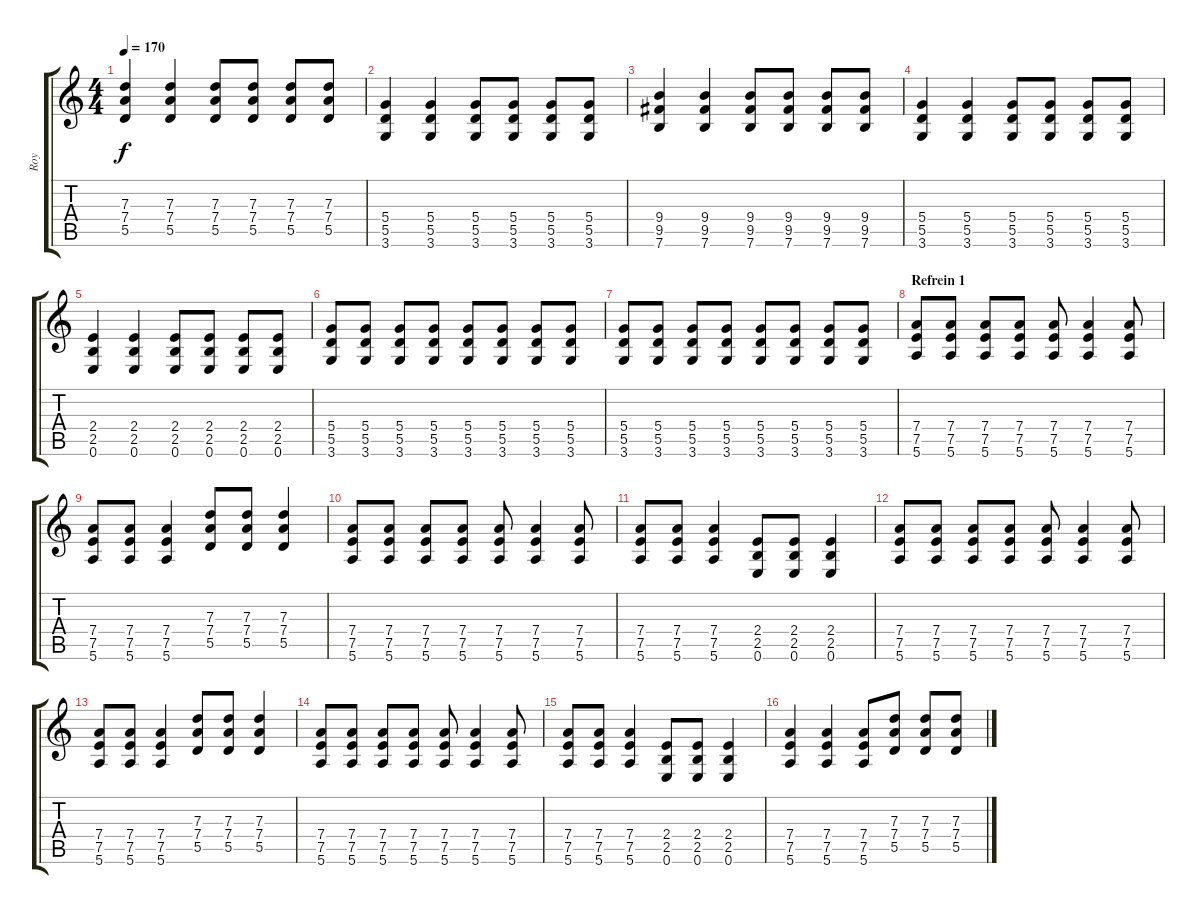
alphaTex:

\track ("Roy" "Roy") {instrument overdrivenguitar}
\staff {score tabs}
\tuning (E4 B3 G3 D3 A2 E2) {hide}
\ts (4 4)
\tempo 170
\clef g2
\ks c
(7.3 7.4 5.5).4{dy f} (7.3 7.4 5.5).4 (7.3 7.4 5.5).8 (7.3 7.4 5.5).8 (7.3 7.4 5.5).8 (7.3 7.4 5.5).8 |
(5.4 5.5 3.6).4 (5.4 5.5 3.6).4 (5.4 5.5 3.6).8 (5.4 5.5 3.6).8 (5.4 5.5 3.6).8 (5.4 5.5 3.6).8 |
(9.4 9.5 7.6).4 (9.4 9.5 7.6).4 (9.4 9.5 7.6).8 (9.4 9.5 7.6).8 (9.4 9.5 7.6).8 (9.4 9.5 7.6).8 |
(5.4 5.5 3.6).4 (5.4 5.5 3.6).4 (5.4 5.5 3.6).8 (5.4 5.5 3.6).8 (5.4 5.5 3.6).8 (5.4 5.5 3.6).8 |
(2.4 2.5 0.6).4 (2.4 2.5 0.6).4 (2.4 2.5 0.6).8 (2.4 2.5 0.6).8 (2.4 2.5 0.6).8 (2.4 2.5 0.6).8 |
(5.4 5.5 3.6).8 (5.4 5.5 3.6).8 (5.4 5.5 3.6).8 (5.4 5.5 3.6).8 (5.4 5.5 3.6).8 (5.4 5.5 3.6).8 (5.4 5.5 3.6).8 (5.4 5.5 3.6).8 |
(5.4 5.5 3.6).8 (5.4 5.5 3.6).8 (5.4 5.5 3.6).8 (5.4 5.5 3.6).8 (5.4 5.5 3.6).8 (5.4 5.5 3.6).8 (5.4 5.5 3.6).8 (5.4 5.5 3.6).8 |
\section ("" "Refrein 1")
(7.4 7.5 5.6).8 (7.4 7.5 5.6).8 (7.4 7.5 5.6).8 (7.4 7.5 5.6).8 (7.4 7.5 5.6).8 (7.4 7.5 5.6).4 (7.4 7.5 5.6).8 |
(7.4 7.5 5.6).8 (7.4 7.5 5.6).8 (7.4 7.5 5.6).4 (7.3 7.4 5.5).8 (7.3 7.4 5.5).8 (7.3 7.4 5.5).4 |
(7.4 7.5 5.6).8 (7.4 7.5 5.6).8 (7.4 7.5 5.6).8 (7.4 7.5 5.6).8 (7.4 7.5 5.6).8 (7.4 7.5 5.6).4 (7.4 7.5 5.6).8 |
(7.4 7.5 5.6).8 (7.4 7.5 5.6).8 (7.4 7.5 5.6).4 (2.4 2.5 0.6).8 (2.4 2.5 0.6).8 (2.4 2.5 0.6).4 |
(7.4 7.5 5.6).8 (7.4 7.5 5.6).8 (7.4 7.5 5.6).8 (7.4 7.5 5.6).8 (7.4 7.5 5.6).8 (7.4 7.5 5.6).4 (7.4 7.5 5.6).8 |
(7.4 7.5 5.6).8 (7.4 7.5 5.6).8 (7.4 7.5 5.6).4 (7.3 7.4 5.5).8 (7.3 7.4 5.5).8 (7.3 7.4 5.5).4 |
(7.4 7.5 5.6).8 (7.4 7.5 5.6).8 (7.4 7.5 5.6).8 (7.4 7.5 5.6).8 (7.4 7.5 5.6).8 (7.4 7.5 5.6).4 (7.4 7.5 5.6).8 |
(7.4 7.5 5.6).8 (7.4 7.5 5.6).8 (7.4 7.5 5.6).4 (2.4 2.5 0.6).8 (2.4 2.5 0.6).8 (2.4 2.5 0.6).4 |
(7.4 7.5 5.6).4 (7.4 7.5 5.6).4 (7.4 7.5 5.6).8 (7.3 7.4 5.5).8 (7.3 7.4 5.5).8 (7.3 7.4 5.5).8
